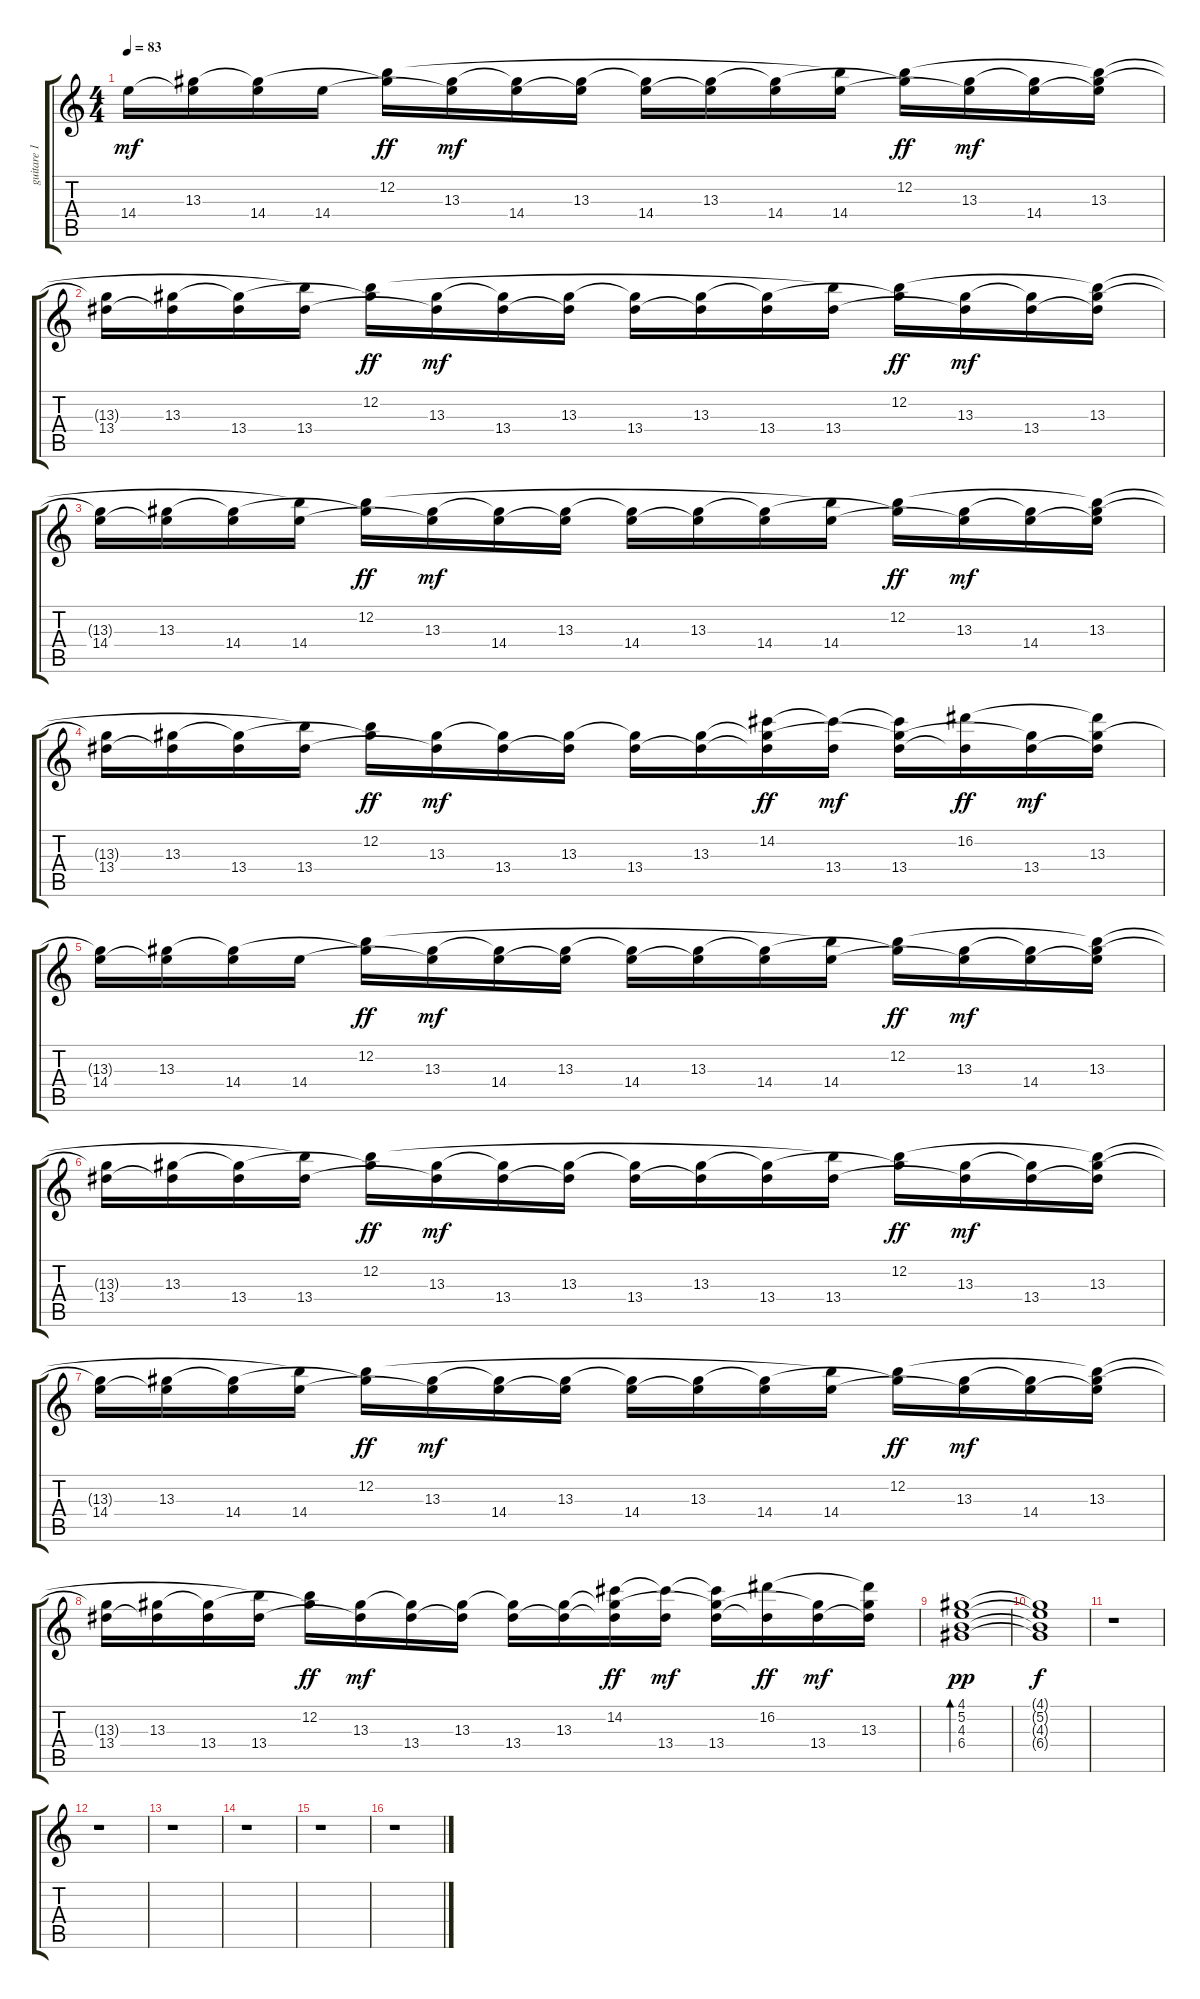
\track ("guitare 1 Dr" "guitare 1 ") {instrument electricguitarjazz}
\staff {score tabs}
\tuning (E4 B3 G3 D3 A2 E2) {hide}
\ts (4 4)
\tempo 83
\clef g2
\ks c
14.4.16{dy mf} (13.3 14.4{t}).16 (13.3{t} 14.4).16 14.4.16 (12.2 13.3{t}).16{dy ff} (13.3 14.4{t}).16{dy mf} (13.3{t} 14.4).16 (13.3 14.4{t}).16 (13.3{t} 14.4).16 (13.3 14.4{t}).16 (13.3{t} 14.4).16 (12.2{t} 14.4).16 (12.2 13.3{t}).16{dy ff} (13.3 14.4{t}).16{dy mf} (13.3{t} 14.4).16 (12.2{t} 13.3 14.4{t}).16 |
(13.3{t} 13.4).16 (13.3 13.4{t}).16 (13.3{t} 13.4).16 (12.2{t} 13.4).16 (12.2 13.3{t}).16{dy ff} (13.3 13.4{t}).16{dy mf} (13.3{t} 13.4).16 (13.3 13.4{t}).16 (13.3{t} 13.4).16 (13.3 13.4{t}).16 (13.3{t} 13.4).16 (12.2{t} 13.4).16 (12.2 13.3{t}).16{dy ff} (13.3 13.4{t}).16{dy mf} (13.3{t} 13.4).16 (12.2{t} 13.3 13.4{t}).16 |
(13.3{t} 14.4).16 (13.3 14.4{t}).16 (13.3{t} 14.4).16 (12.2{t} 14.4).16 (12.2 13.3{t}).16{dy ff} (13.3 14.4{t}).16{dy mf} (13.3{t} 14.4).16 (13.3 14.4{t}).16 (13.3{t} 14.4).16 (13.3 14.4{t}).16 (13.3{t} 14.4).16 (12.2{t} 14.4).16 (12.2 13.3{t}).16{dy ff} (13.3 14.4{t}).16{dy mf} (13.3{t} 14.4).16 (12.2{t} 13.3 14.4{t}).16 |
(13.3{t} 13.4).16 (13.3 13.4{t}).16 (13.3{t} 13.4).16 (12.2{t} 13.4).16 (12.2 13.3{t}).16{dy ff} (13.3 13.4{t}).16{dy mf} (13.3{t} 13.4).16 (13.3 13.4{t}).16 (13.3{t} 13.4).16 (13.3 13.4{t}).16 (14.2 13.3{t} 13.4{t}).16{dy ff} (14.2{t} 13.4).16{dy mf} (14.2{t} 13.3{t} 13.4).16 (16.2 13.4{t}).16{dy ff} (13.3{t} 13.4).16{dy mf} (16.2{t} 13.3 13.4{t}).16 |
(13.3{t} 14.4).16 (13.3 14.4{t}).16 (13.3{t} 14.4).16 14.4.16 (12.2 13.3{t}).16{dy ff} (13.3 14.4{t}).16{dy mf} (13.3{t} 14.4).16 (13.3 14.4{t}).16 (13.3{t} 14.4).16 (13.3 14.4{t}).16 (13.3{t} 14.4).16 (12.2{t} 14.4).16 (12.2 13.3{t}).16{dy ff} (13.3 14.4{t}).16{dy mf} (13.3{t} 14.4).16 (12.2{t} 13.3 14.4{t}).16 |
(13.3{t} 13.4).16 (13.3 13.4{t}).16 (13.3{t} 13.4).16 (12.2{t} 13.4).16 (12.2 13.3{t}).16{dy ff} (13.3 13.4{t}).16{dy mf} (13.3{t} 13.4).16 (13.3 13.4{t}).16 (13.3{t} 13.4).16 (13.3 13.4{t}).16 (13.3{t} 13.4).16 (12.2{t} 13.4).16 (12.2 13.3{t}).16{dy ff} (13.3 13.4{t}).16{dy mf} (13.3{t} 13.4).16 (12.2{t} 13.3 13.4{t}).16 |
(13.3{t} 14.4).16 (13.3 14.4{t}).16 (13.3{t} 14.4).16 (12.2{t} 14.4).16 (12.2 13.3{t}).16{dy ff} (13.3 14.4{t}).16{dy mf} (13.3{t} 14.4).16 (13.3 14.4{t}).16 (13.3{t} 14.4).16 (13.3 14.4{t}).16 (13.3{t} 14.4).16 (12.2{t} 14.4).16 (12.2 13.3{t}).16{dy ff} (13.3 14.4{t}).16{dy mf} (13.3{t} 14.4).16 (12.2{t} 13.3 14.4{t}).16 |
(13.3{t} 13.4).16 (13.3 13.4{t}).16 (13.3{t} 13.4).16 (12.2{t} 13.4).16 (12.2 13.3{t}).16{dy ff} (13.3 13.4{t}).16{dy mf} (13.3{t} 13.4).16 (13.3 13.4{t}).16 (13.3{t} 13.4).16 (13.3 13.4{t}).16 (14.2 13.3{t} 13.4{t}).16{dy ff} (14.2{t} 13.4).16{dy mf} (14.2{t} 13.3{t} 13.4).16 (16.2 13.4{t}).16{dy ff} (13.3{t} 13.4).16{dy mf} (16.2{t} 13.3 13.4{t}).16 |
(4.1 5.2 4.3 6.4).1{bd 120 dy pp} |
(4.1{t} 5.2{t} 4.3{t} 6.4{t}).1{dy f} |
r.1 |
r.1 |
r.1 |
r.1 |
r.1 |
r.1
